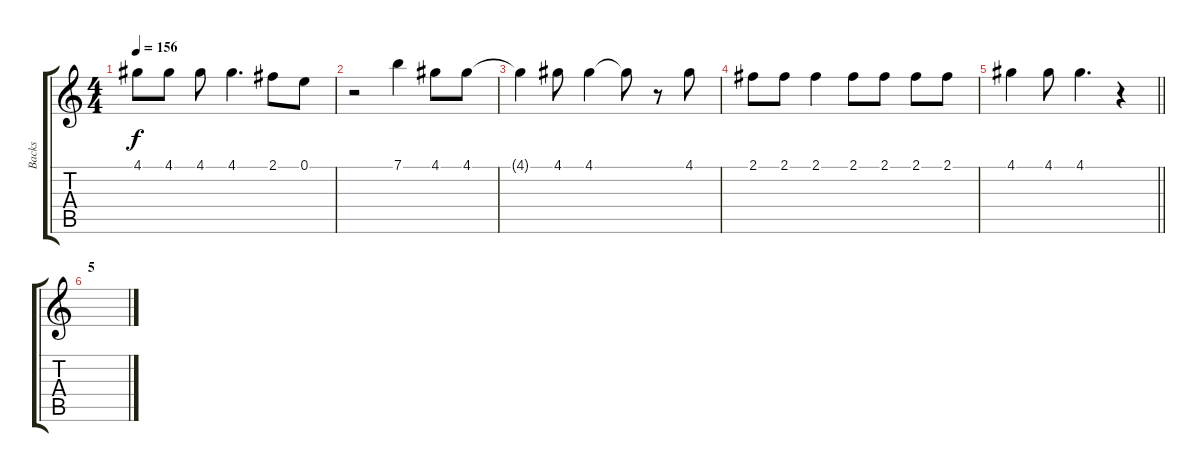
\track ("Backs" "Backs") {instrument overdrivenguitar}
\staff {score tabs}
\tuning (E4 B3 G3 D3 A2 E2) {hide}
\ts (4 4)
\tempo 156
\clef g2
\ks c
4.1.8{dy f} 4.1.8 4.1.8 4.1.4{d} 2.1.8 0.1.8 |
r.2 7.1.4 4.1.8 4.1.8 |
4.1{t}.4 4.1.8 4.1.4 4.1{t}.8 r.8 4.1.8 |
2.1.8 2.1.8 2.1.4 2.1.8 2.1.8 2.1.8 2.1.8 |
\barLineRight lightlight
4.1.4 4.1.8 4.1.4{d} r.4 |
\section ("" "5")
